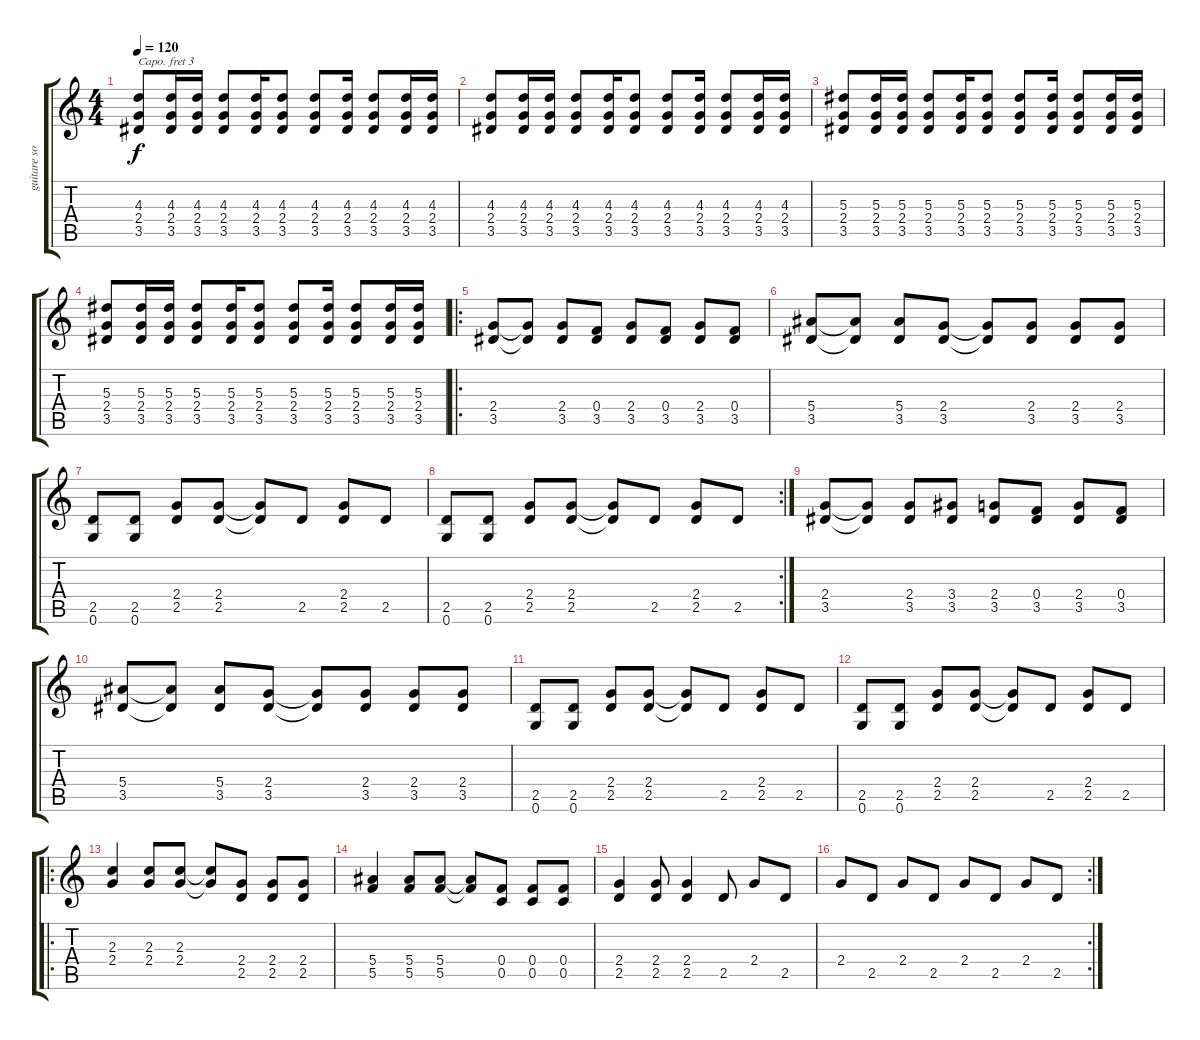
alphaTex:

\track ("guitare solo" "guitare so") {instrument acousticguitarnylon}
\staff {score tabs}
\capo 3
\tuning (E4 B3 G3 D3 A2 E2) {hide}
\ts (4 4)
\tempo 120
\clef g2
\ks c
(4.3 2.4 3.5).8{dy f volume 12 instrument acousticguitarnylon} (4.3 2.4 3.5).16 (4.3 2.4 3.5).16 (4.3 2.4 3.5).8 (4.3 2.4 3.5).16 (4.3 2.4 3.5).8 (4.3 2.4 3.5).8 (4.3 2.4 3.5).16 (4.3 2.4 3.5).8 (4.3 2.4 3.5).16 (4.3 2.4 3.5).16 |
(4.3 2.4 3.5).8{volume 12} (4.3 2.4 3.5).16 (4.3 2.4 3.5).16 (4.3 2.4 3.5).8 (4.3 2.4 3.5).16 (4.3 2.4 3.5).8 (4.3 2.4 3.5).8 (4.3 2.4 3.5).16 (4.3 2.4 3.5).8 (4.3 2.4 3.5).16 (4.3 2.4 3.5).16 |
(5.3 2.4 3.5).8 (5.3 2.4 3.5).16 (5.3 2.4 3.5).16 (5.3 2.4 3.5).8 (5.3 2.4 3.5).16 (5.3 2.4 3.5).8 (5.3 2.4 3.5).8 (5.3 2.4 3.5).16 (5.3 2.4 3.5).8 (5.3 2.4 3.5).16{volume 13} (5.3 2.4 3.5).16 |
\section ("" "")
(5.3 2.4 3.5).8 (5.3 2.4 3.5).16 (5.3 2.4 3.5).16 (5.3 2.4 3.5).8 (5.3 2.4 3.5).16 (5.3 2.4 3.5).8 (5.3 2.4 3.5).8 (5.3 2.4 3.5).16 (5.3 2.4 3.5).8 (5.3 2.4 3.5).16{volume 13} (5.3 2.4 3.5).16 |
\ro
(2.4 3.5).8{volume 16 instrument acousticguitarnylon} (2.4{t} 3.5{t}).8 (2.4 3.5).8 (0.4 3.5).8 (2.4 3.5).8 (0.4 3.5).8 (2.4 3.5).8 (0.4 3.5).8 |
(5.4 3.5).8 (5.4{t} 3.5{t}).8 (5.4 3.5).8 (2.4 3.5).8 (2.4{t} 3.5{t}).8 (2.4 3.5).8 (2.4 3.5).8 (2.4 3.5).8 |
(2.5 0.6).8 (2.5 0.6).8 (2.4 2.5).8 (2.4 2.5).8 (2.4{t} 2.5{t}).8 2.5.8 (2.4 2.5).8 2.5.8 |
\rc 2
(2.5 0.6).8 (2.5 0.6).8 (2.4 2.5).8 (2.4 2.5).8 (2.4{t} 2.5{t}).8 2.5.8 (2.4 2.5).8 2.5.8 |
(2.4 3.5).8{volume 16 instrument acousticguitarnylon} (2.4{t} 3.5{t}).8 (2.4 3.5).8 (3.4 3.5).8 (2.4 3.5).8 (0.4 3.5).8 (2.4 3.5).8 (0.4 3.5).8 |
(5.4 3.5).8 (5.4{t} 3.5{t}).8 (5.4 3.5).8 (2.4 3.5).8 (2.4{t} 3.5{t}).8 (2.4 3.5).8 (2.4 3.5).8 (2.4 3.5).8 |
(2.5 0.6).8 (2.5 0.6).8 (2.4 2.5).8 (2.4 2.5).8 (2.4{t} 2.5{t}).8 2.5.8 (2.4 2.5).8 2.5.8 |
(2.5 0.6).8 (2.5 0.6).8 (2.4 2.5).8 (2.4 2.5).8 (2.4{t} 2.5{t}).8 2.5.8 (2.4 2.5).8 2.5.8 |
\ro
(2.3 2.4).4 (2.3 2.4).8 (2.3 2.4).8 (2.3{t} 2.4{t}).8 (2.4 2.5).8 (2.4 2.5).8 (2.4 2.5).8 |
(5.4 5.5).4 (5.4 5.5).8 (5.4 5.5).8 (5.4{t} 5.5{t}).8 (0.4 0.5).8 (0.4 0.5).8 (0.4 0.5).8 |
(2.4 2.5).4 (2.4 2.5).8 (2.4 2.5).4 2.5.8 2.4.8 2.5.8 |
\rc 2
2.4.8 2.5.8 2.4.8 2.5.8 2.4.8 2.5.8 2.4.8 2.5.8
